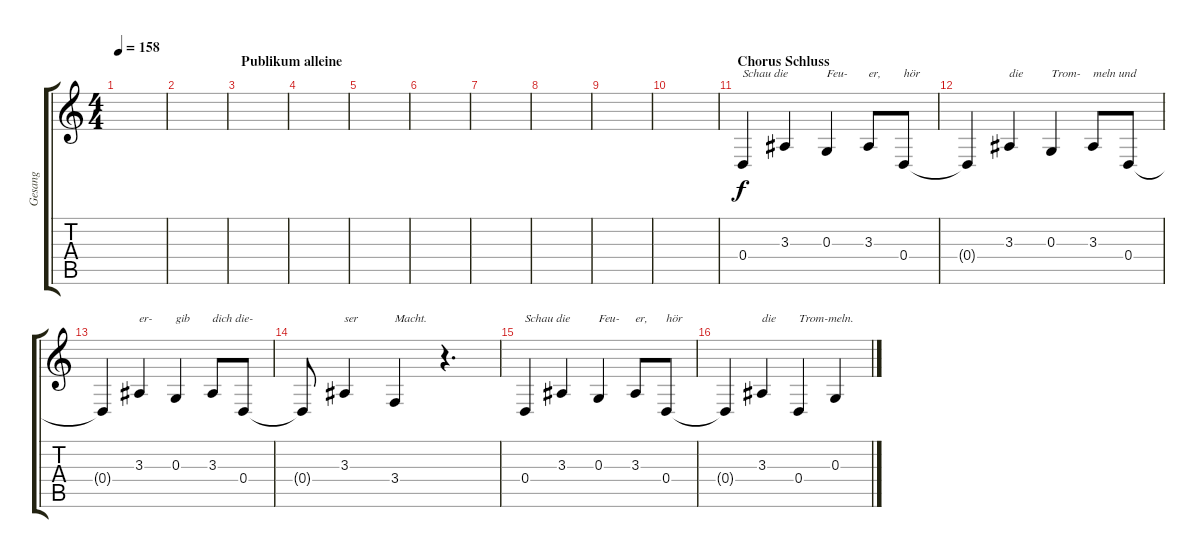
\track ("Gesang" "Gesang") {instrument tangoaccordion}
\staff {score tabs}
\tuning (E4 B3 G3 D3 A2 D2) {hide}
\ts (4 4)
\tempo 158
\clef g2
\ks c
|
|
\section ("" "Publikum alleine")
|
|
|
|
|
|
|
|
\section ("" "Chorus Schluss")
0.4.4{txt "Schau die"} 3.3.4 0.3.4{txt "Feu-"} 3.3.8{txt "er,"} 0.4.8{txt "hör"} |
0.4{t}.4 3.3.4{txt "die"} 0.3.4{txt "Trom-"} 3.3.8{txt "meln und"} 0.4.8 |
0.4{t}.4 3.3.4{txt "er-"} 0.3.4{txt "gib"} 3.3.8{txt "dich die-"} 0.4.8 |
0.4{t}.8 3.3.4{txt "ser"} 3.4.4{txt "Macht."} r.4{d} |
0.4.4{txt "Schau die"} 3.3.4 0.3.4{txt "Feu-"} 3.3.8{txt "er,"} 0.4.8{txt "hör"} |
0.4{t}.4 3.3.4{txt "die"} 0.4.4{txt "Trom-meln."} 0.3.4
